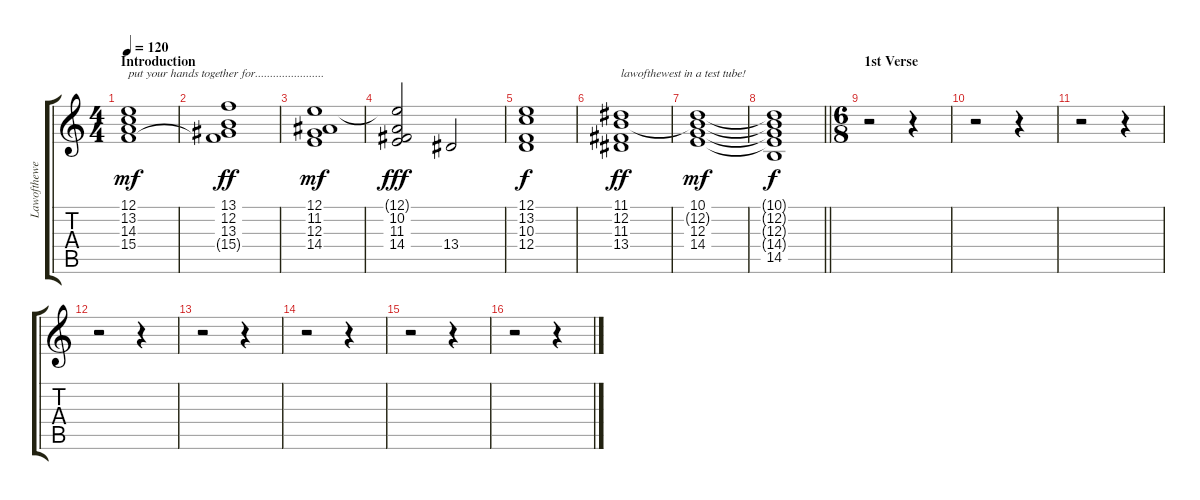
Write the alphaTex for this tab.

\track ("Lawofthewest (casio sk-5)" "Lawofthewe") {instrument stringensemble1}
\staff {score tabs}
\tuning (E4 B3 G3 D3 A2 E2) {hide}
\ts (4 4)
\section ("" "Introduction")
\tempo 120
\clef g2
\ks c
(12.1 13.2 14.3 15.4).1{txt "put your hands together for......................." dy mf instrument stringensemble1} |
(13.1 12.2 13.3 15.4{t}).1{dy ff} |
(12.1 11.2 12.3 14.4).1{dy mf} |
(12.1{t} 10.2 11.3 14.4).2{dy fff} 13.4.2 |
(12.1 13.2 10.3 12.4).1{dy f} |
(11.1 12.2 11.3 13.4).1{txt "lawofthewest in a test tube!" dy ff} |
(10.1 12.2{t} 12.3 14.4).1{dy mf} |
\barLineRight lightlight
(10.1{t} 12.2{t} 12.3{t} 14.4{t} 14.5).1{dy f} |
\ts (6 8)
\section ("" "1st Verse")
r.2 r.4 |
r.2 r.4 |
r.2 r.4 |
r.2 r.4 |
r.2 r.4 |
r.2 r.4 |
r.2 r.4 |
r.2 r.4
